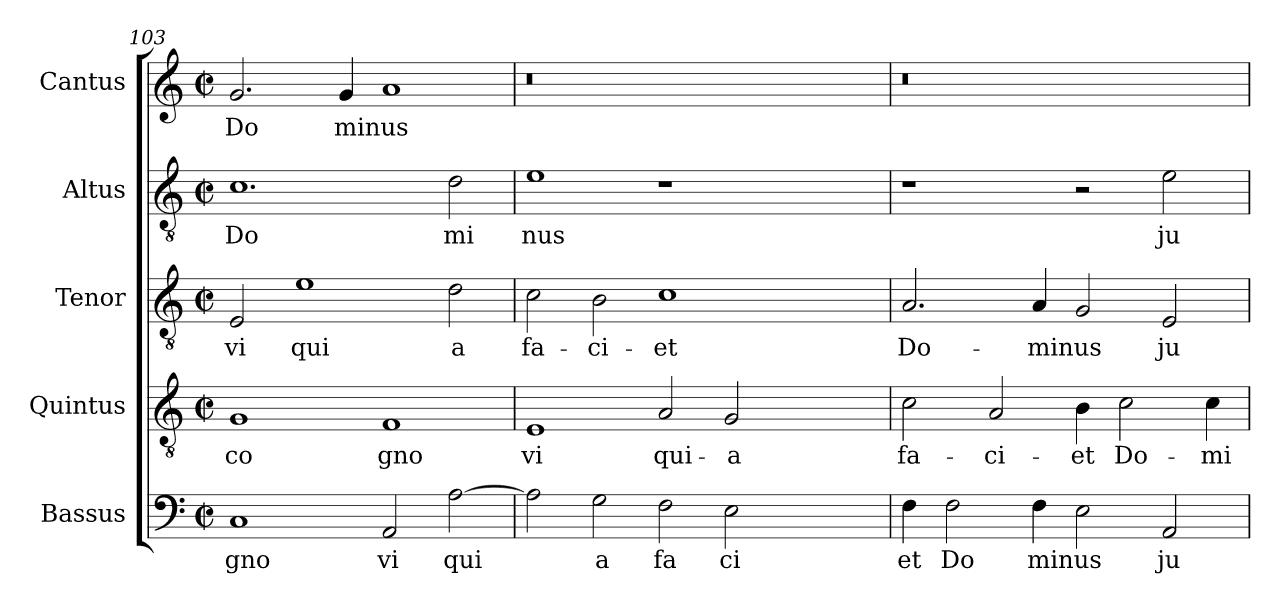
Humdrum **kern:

**kern	**text	**kern	**text	**kern	**text	**kern	**text	**kern	**text
*part5	*part5	*part4	*part4	*part3	*part3	*part2	*part2	*part1	*part1
*staff5	*staff5	*staff4	*staff4	*staff3	*staff3	*staff2	*staff2	*staff1	*staff1
*I"Bassus	*	*I"Quintus	*	*I"Tenor	*	*I"Altus	*	*I"Cantus	*
*clefF4	*	*clefGv2	*	*clefGv2	*	*clefGv2	*	*clefG2	*
*	*	*k[]	*	*	*	*	*	*k[]	*
*	*	*C:	*	*	*	*	*	*C:	*
*M2/2	*	*M2/2	*	*M2/2	*	*M2/2	*	*M2/2	*
*met(c|)	*	*met(c|)	*	*met(c|)	*	*met(c|)	*	*met(c|)	*
=103	=103	=103	=103	=103	=103	=103	=103	=103	=103
!	!LO:LY:b:cj	!	!LO:LY:b:cj	!	!LO:LY:b:cj	!	!LO:LY:b:cj	!	!LO:LY:b:cj
1C	gno	1G	co	2E/	vi	1.c	Do	2.g/	Do
!	!	!	!	!	!LO:LY:b:cj	!	!	!	!
.	.	.	.	1e	qui	.	.	.	.
!	!	!	!	!	!	!	!	!	!LO:LY:b
.	.	.	.	.	.	.	.	4g/	minus
!	!LO:LY:b:cj	!	!LO:LY:b:cj	!	!	!	!	!	!
2AA/	vi	1F	gno	.	.	.	.	1a	.
!	!LO:LY:b	!	!	!	!LO:LY:b:cj	!	!LO:LY:b:cj	!	!
[>2A\	qui	.	.	2d\	a	2d\	mi	.	.
!!LO:LB:g=z
=104	=104	=104	=104	=104	=104	=104	=104	=104	=104
!	!	!	!LO:LY:b:cj	!	!LO:LY:b:cj	!	!LO:LY:b:cj	!	!
2A\]	.	1E	vi	2c\	fa-	1e	nus	0r	.
!	!LO:LY:b:cj	!	!	!	!LO:LY:b:cj	!	!	!	!
2G\	a	.	.	2B\	-ci-	.	.	.	.
!	!LO:LY:b:cj	!	!LO:LY:b:cj	!	!LO:LY:b:cj	!LO:N:vis=1	!	!	!
2F\	fa	2A/	qui-	1c	-et	0r	.	.	.
!	!LO:LY:b:cj	!	!LO:LY:b:cj	!	!	!	!	!	!
2E\	ci	2G/	-a	.	.	.	.	.	.
1ryy	.	1ryy	.	1ryy	.	.	.	1ryy	.
=105	=105	=105	=105	=105	=105	=105	=105	=105	=105
!	!LO:LY:b:cj	!	!LO:LY:b:cj	!	!LO:LY:b:cj	!	!	!	!
4F\	et	2c\	fa-	2.A/	Do-	1r	.	0r	.
!	!LO:LY:b:cj	!	!	!	!	!	!	!	!
2F\	Do	.	.	.	.	.	.	.	.
!	!	!	!LO:LY:b:cj	!	!	!	!	!	!
.	.	2A/	-ci-	.	.	.	.	.	.
!	!LO:LY:b	!	!	!	!LO:LY:b	!	!	!	!
4F\	minus	.	.	4A/	-minus	.	.	.	.
!	!	!	!LO:LY:b:cj	!	!	!	!	!	!
2E\	.	4B\	-et	2G/	.	2r	.	.	.
!	!	!	!LO:LY:b:cj	!	!	!	!	!	!
.	.	2c\	Do-	.	.	.	.	.	.
!	!LO:LY:b:cj	!	!	!	!LO:LY:b:cj	!	!LO:LY:b:cj	!	!
2AA/	ju	.	.	2E/	ju-	2e\	ju-	.	.
!	!	!	!LO:LY:b:cj	!	!	!	!	!	!
.	.	4c\	-mi-	.	.	.	.	.	.
=	=	=	=	=	=	=	=	=	=
*-	*-	*-	*-	*-	*-	*-	*-	*-	*-
